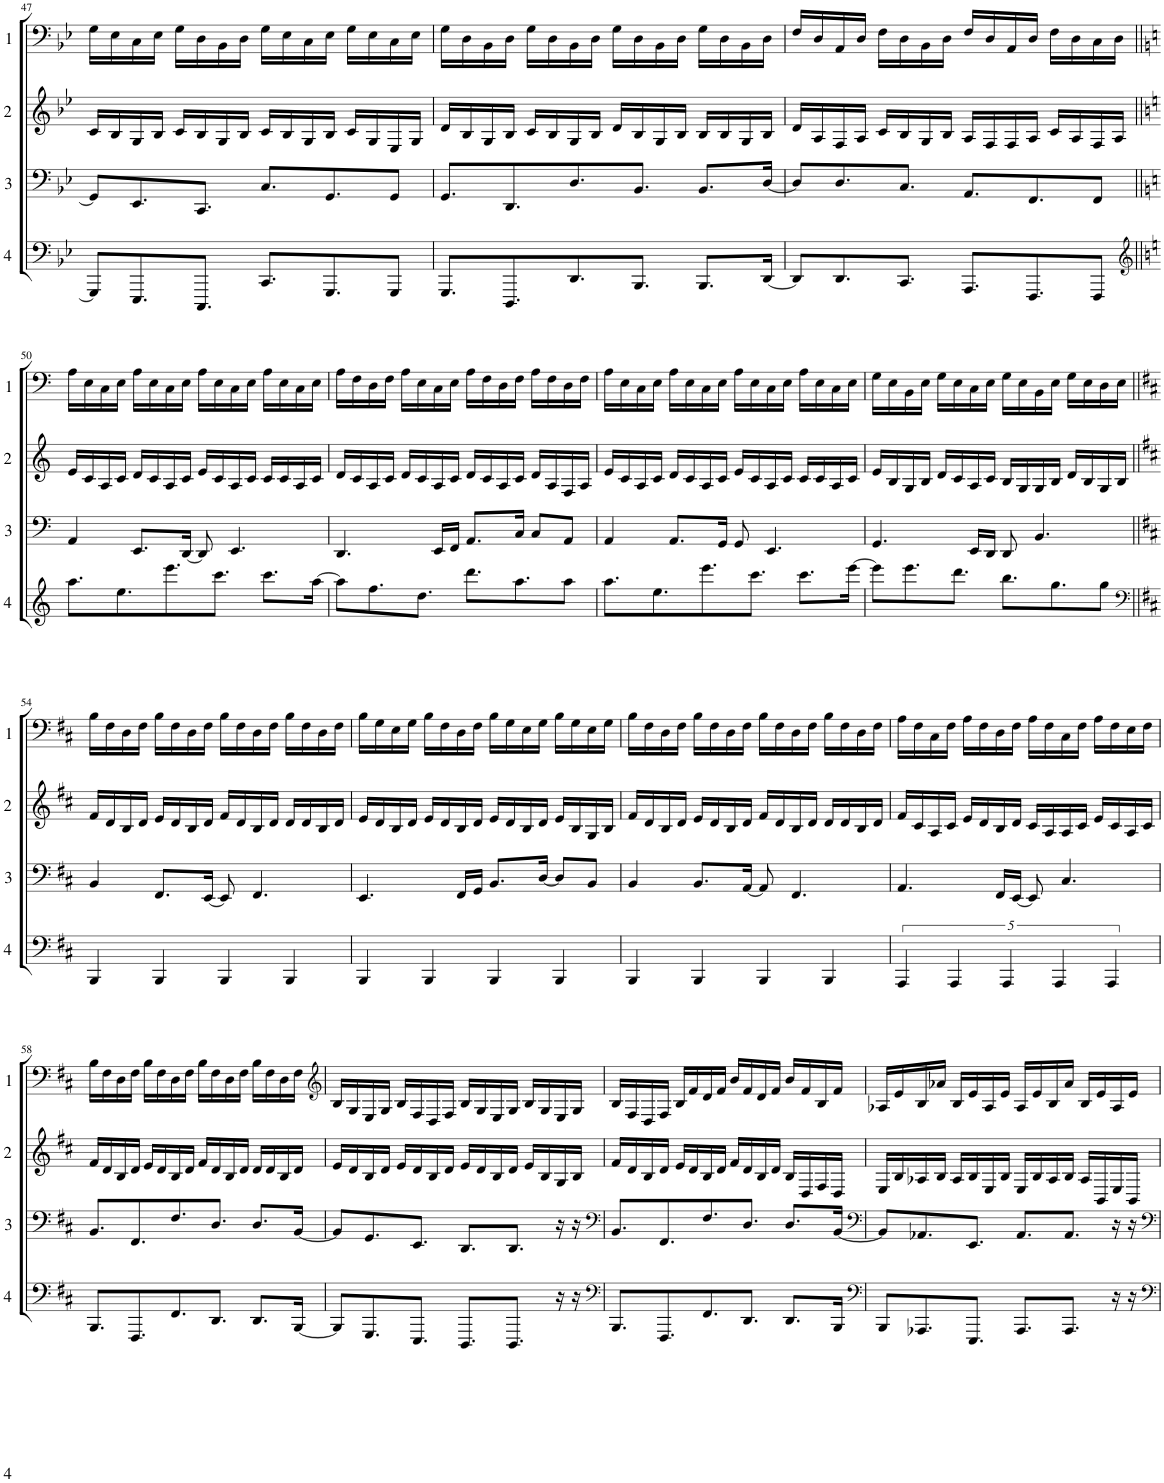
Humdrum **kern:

**kern	**kern	**kern	**kern
*part4	*part3	*part2	*part1
*staff4	*staff3	*staff2	*staff1
*I"Synth 4	*I"Synth 3	*I"Synth 2	*I"Synth 1
!!LO:PB:g=z
*clefF4	*clefF4	*clefG2	*clefF4
*k[b-e-]	*k[b-e-]	*k[b-e-]	*k[b-e-]
*M4/4	*M4/4	*M4/4	*M4/4
=47	=47	=47	=47
8GGG/L]	8GG/L]	16c/LL	16G\LL
.	.	16B-/	16E-\
8.EEE-/	8.EE-/	16G/	16C\
.	.	16B-/JJ	16E-\JJ
.	.	16c/LL	16G\LL
8.CCC/J	8.CC/J	16B-/	16D\
.	.	16G/	16BB-\
.	.	16B-/JJ	16D\JJ
8.CC/L	8.C/L	16c/LL	16G\LL
.	.	16B-/	16E-\
.	.	16G/	16C\
8.GGG/	8.GG/	16B-/JJ	16E-\JJ
.	.	16c/LL	16G\LL
.	.	16G/	16E-\
8GGG/J	8GG/J	16E-/	16C\
.	.	16G/JJ	16E-\JJ
=48	=48	=48	=48
8.GGG/L	8.GG/L	16d/LL	16G\LL
.	.	16B-/	16D\
.	.	16G/	16BB-\
8.DDD/	8.DD/	16B-/JJ	16D\JJ
.	.	16c/LL	16G\LL
.	.	16B-/	16D\
8.DD/	8.D/	16G/	16BB-\
.	.	16B-/JJ	16D\JJ
.	.	16d/LL	16G\LL
8.BBB-/J	8.BB-/J	16B-/	16D\
.	.	16G/	16BB-\
.	.	16B-/JJ	16D\JJ
8.BBB-/L	8.BB-/L	16B-/LL	16G\LL
.	.	16B-/	16D\
.	.	16G/	16BB-\
[16DD/Jk	[16D/Jk	16B-/JJ	16D\JJ
=49	=49	=49	=49
8DD/L]	8D/L]	16d/LL	16F/LL
.	.	16A/	16D/
8.DD/	8.D/	16F/	16AA/
.	.	16A/JJ	16D/JJ
.	.	16c/LL	16F\LL
8.CC/J	8.C/J	16B-/	16D\
.	.	16G/	16BB-\
.	.	16B-/JJ	16D\JJ
8.AAA/L	8.AA/L	16A/LL	16F/LL
.	.	16F/	16D/
.	.	16F/	16AA/
8.FFF/	8.FF/	16A/JJ	16D/JJ
.	.	16c/LL	16F\LL
.	.	16A/	16D\
8FFF/J	8FF/J	16F/	16C\
.	.	16A/JJ	16D\JJ
!!LO:LB:g=z
=50||	=50||	=50||	=50||
*clefG2	*	*	*
*k[]	*k[]	*k[]	*k[]
8.aa\L	4AA/	16e/LL	16A\LL
.	.	16c/	16E\
.	.	16A/	16C\
8.ee\	.	16c/JJ	16E\JJ
.	8.EE/L	16d/LL	16A\LL
.	.	16c/	16E\
8.eee\	.	16A/	16C\
.	[16DD/Jk	16c/JJ	16E\JJ
.	8DD/]	16e/LL	16A\LL
8.ccc\J	.	16c/	16E\
.	4.EE/	16A/	16C\
.	.	16c/JJ	16E\JJ
8.ccc\L	.	16c/LL	16A\LL
.	.	16c/	16E\
.	.	16A/	16C\
[16aa\Jk	.	16c/JJ	16E\JJ
=51	=51	=51	=51
8aa\L]	4.DD/	16d/LL	16A\LL
.	.	16c/	16F\
8.ff\	.	16A/	16D\
.	.	16c/JJ	16F\JJ
.	.	16d/LL	16A\LL
8.dd\J	.	16c/	16E\
.	16EE/LL	16A/	16C\
.	16FF/JJ	16c/JJ	16E\JJ
8.ddd\L	8.AA/L	16d/LL	16A\LL
.	.	16c/	16F\
.	.	16A/	16D\
8.aa\	16C/Jk	16c/JJ	16F\JJ
.	8C/L	16d/LL	16A\LL
.	.	16A/	16F\
8aa\J	8AA/J	16F/	16D\
.	.	16A/JJ	16F\JJ
=52	=52	=52	=52
8.aa\L	4AA/	16e/LL	16A\LL
.	.	16c/	16E\
.	.	16A/	16C\
8.ee\	.	16c/JJ	16E\JJ
.	8.AA/L	16d/LL	16A\LL
.	.	16c/	16E\
8.eee\	.	16A/	16C\
.	16GG/Jk	16c/JJ	16E\JJ
.	8GG/	16e/LL	16A\LL
8.ccc\J	.	16c/	16E\
.	4.EE/	16A/	16C\
.	.	16c/JJ	16E\JJ
8.ccc\L	.	16c/LL	16A\LL
.	.	16c/	16E\
.	.	16A/	16C\
[16eee\Jk	.	16c/JJ	16E\JJ
=53	=53	=53	=53
8eee\L]	4.GG/	16e/LL	16G\LL
.	.	16B/	16E\
8.eee\	.	16G/	16BB\
.	.	16B/JJ	16E\JJ
.	.	16d/LL	16G\LL
8.ddd\J	.	16c/	16E\
.	16EE/LL	16A/	16C\
.	16DD/JJ	16c/JJ	16E\JJ
8.bb\L	8DD/	16B/LL	16G\LL
.	.	16G/	16E\
.	4.BB/	16G/	16BB\
8.gg\	.	16B/JJ	16E\JJ
.	.	16d/LL	16G\LL
.	.	16B/	16E\
8gg\J	.	16G/	16D\
.	.	16B/JJ	16E\JJ
!!LO:LB:g=z
=54||	=54||	=54||	=54||
*clefF4	*	*	*
*k[f#c#]	*k[f#c#]	*k[f#c#]	*k[f#c#]
4BBB/	4BB/	16f#/LL	16B\LL
.	.	16d/	16F#\
.	.	16B/	16D\
.	.	16d/JJ	16F#\JJ
4BBB/	8.FF#/L	16e/LL	16B\LL
.	.	16d/	16F#\
.	.	16B/	16D\
.	[16EE/Jk	16d/JJ	16F#\JJ
4BBB/	8EE/]	16f#/LL	16B\LL
.	.	16d/	16F#\
.	4.FF#/	16B/	16D\
.	.	16d/JJ	16F#\JJ
4BBB/	.	16d/LL	16B\LL
.	.	16d/	16F#\
.	.	16B/	16D\
.	.	16d/JJ	16F#\JJ
=55	=55	=55	=55
4BBB/	4.EE/	16e/LL	16B\LL
.	.	16d/	16G\
.	.	16B/	16E\
.	.	16d/JJ	16G\JJ
4BBB/	.	16e/LL	16B\LL
.	.	16d/	16F#\
.	16FF#/LL	16B/	16D\
.	16GG/JJ	16d/JJ	16F#\JJ
4BBB/	8.BB/L	16e/LL	16B\LL
.	.	16d/	16G\
.	.	16B/	16E\
.	[16D/Jk	16d/JJ	16G\JJ
4BBB/	8D/L]	16e/LL	16B\LL
.	.	16B/	16G\
.	8BB/J	16G/	16E\
.	.	16B/JJ	16G\JJ
=56	=56	=56	=56
4BBB/	4BB/	16f#/LL	16B\LL
.	.	16d/	16F#\
.	.	16B/	16D\
.	.	16d/JJ	16F#\JJ
4BBB/	8.BB/L	16e/LL	16B\LL
.	.	16d/	16F#\
.	.	16B/	16D\
.	[16AA/Jk	16d/JJ	16F#\JJ
4BBB/	8AA/]	16f#/LL	16B\LL
.	.	16d/	16F#\
.	4.FF#/	16B/	16D\
.	.	16d/JJ	16F#\JJ
4BBB/	.	16d/LL	16B\LL
.	.	16d/	16F#\
.	.	16B/	16D\
.	.	16d/JJ	16F#\JJ
=57	=57	=57	=57
5AAA/	4.AA/	16f#/LL	16A\LL
.	.	16c#/	16F#\
.	.	16A/	16C#\
.	.	16c#/JJ	16F#\JJ
5AAA/	.	.	.
.	.	16e/LL	16A\LL
.	.	16d/	16F#\
.	16FF#/LL	16B/	16D\
5AAA/	.	.	.
.	[16EE/JJ	16d/JJ	16F#\JJ
.	8EE/]	16c#/LL	16A\LL
.	.	16A/	16F#\
5AAA/	.	.	.
.	4.C#/	16A/	16C#\
.	.	16c#/JJ	16F#\JJ
.	.	16e/LL	16A\LL
5AAA/	.	.	.
.	.	16c#/	16F#\
.	.	16A/	16E\
.	.	16c#/JJ	16F#\JJ
!!LO:LB:g=z
=58	=58	=58	=58
8.BBB/L	8.BB/L	16f#/LL	16B\LL
.	.	16d/	16F#\
.	.	16B/	16D\
8.FFF#/	8.FF#/	16d/JJ	16F#\JJ
.	.	16e/LL	16B\LL
.	.	16d/	16F#\
8.FF#/	8.F#/	16B/	16D\
.	.	16d/JJ	16F#\JJ
.	.	16f#/LL	16B\LL
8.DD/J	8.D/J	16d/	16F#\
.	.	16B/	16D\
.	.	16d/JJ	16F#\JJ
8.DD/L	8.D/L	16d/LL	16B\LL
.	.	16d/	16F#\
.	.	16B/	16D\
[16BBB/Jk	[16BB/Jk	16d/JJ	16F#\JJ
=59	=59	=59	=59
*	*	*	*clefG2
8BBB/L]	8BB/L]	16e/LL	16B/LL
.	.	16d/	16G/
8.GGG/	8.GG/	16B/	16E/
.	.	16d/JJ	16G/JJ
.	.	16e/LL	16B/LL
8.EEE/J	8.EE/J	16d/	16F#/
.	.	16B/	16D/
.	.	16d/JJ	16F#/JJ
8.DDD/L	8.DD/L	16e/LL	16B/LL
.	.	16d/	16G/
.	.	16B/	16E/
8.DDD/J	8.DD/J	16d/JJ	16G/JJ
.	.	16e/LL	16B/LL
.	.	16B/	16G/
16r	16r	16G/	16E/
16r	16r	16B/JJ	16G/JJ
=60	=60	=60	=60
*clefF4	*clefF4	*	*
8.BBB/L	8.BB/L	16f#/LL	16B/LL
.	.	16d/	16F#/
.	.	16B/	16D/
8.FFF#/	8.FF#/	16d/JJ	16F#/JJ
.	.	16e/LL	16B/LL
.	.	16d/	16f#/
8.FF#/	8.F#/	16B/	16d/
.	.	16d/JJ	16f#/JJ
.	.	16f#/LL	16b/LL
8.DD/J	8.D/J	16d/	16f#/
.	.	16B/	16d/
.	.	16d/JJ	16f#/JJ
8.DD/L	8.D/L	16B/LL	16b/LL
.	.	16D/	16f#/
.	.	16F#/	16B/
16BBB/Jk	[16BB/Jk	16D/JJ	16f#/JJ
=61	=61	=61	=61
*clefF4	*clefF4	*	*
8BBB/L	8BB/L]	16E/LL	16A-X/LL
.	.	16B/	16e/
8.AAA-X/	8.AA-X/	16A-X/	16B/
.	.	16B/JJ	16a-X/JJ
.	.	16A-/LL	16B/LL
8.EEE/J	8.EE/J	16B/	16e/
.	.	16E/	16A-/
.	.	16B/JJ	16e/JJ
8.AAA-/L	8.AA-/L	16E/LL	16A-/LL
.	.	16B/	16e/
.	.	16A-/	16B/
8.AAA-/J	8.AA-/J	16B/JJ	16a-/JJ
.	.	16A-/LL	16B/LL
.	.	16BB/	16e/
16r	16r	16E/	16A-/
16r	16r	16BB/JJ	16e/JJ
=	=	=	=
*-	*-	*-	*-
